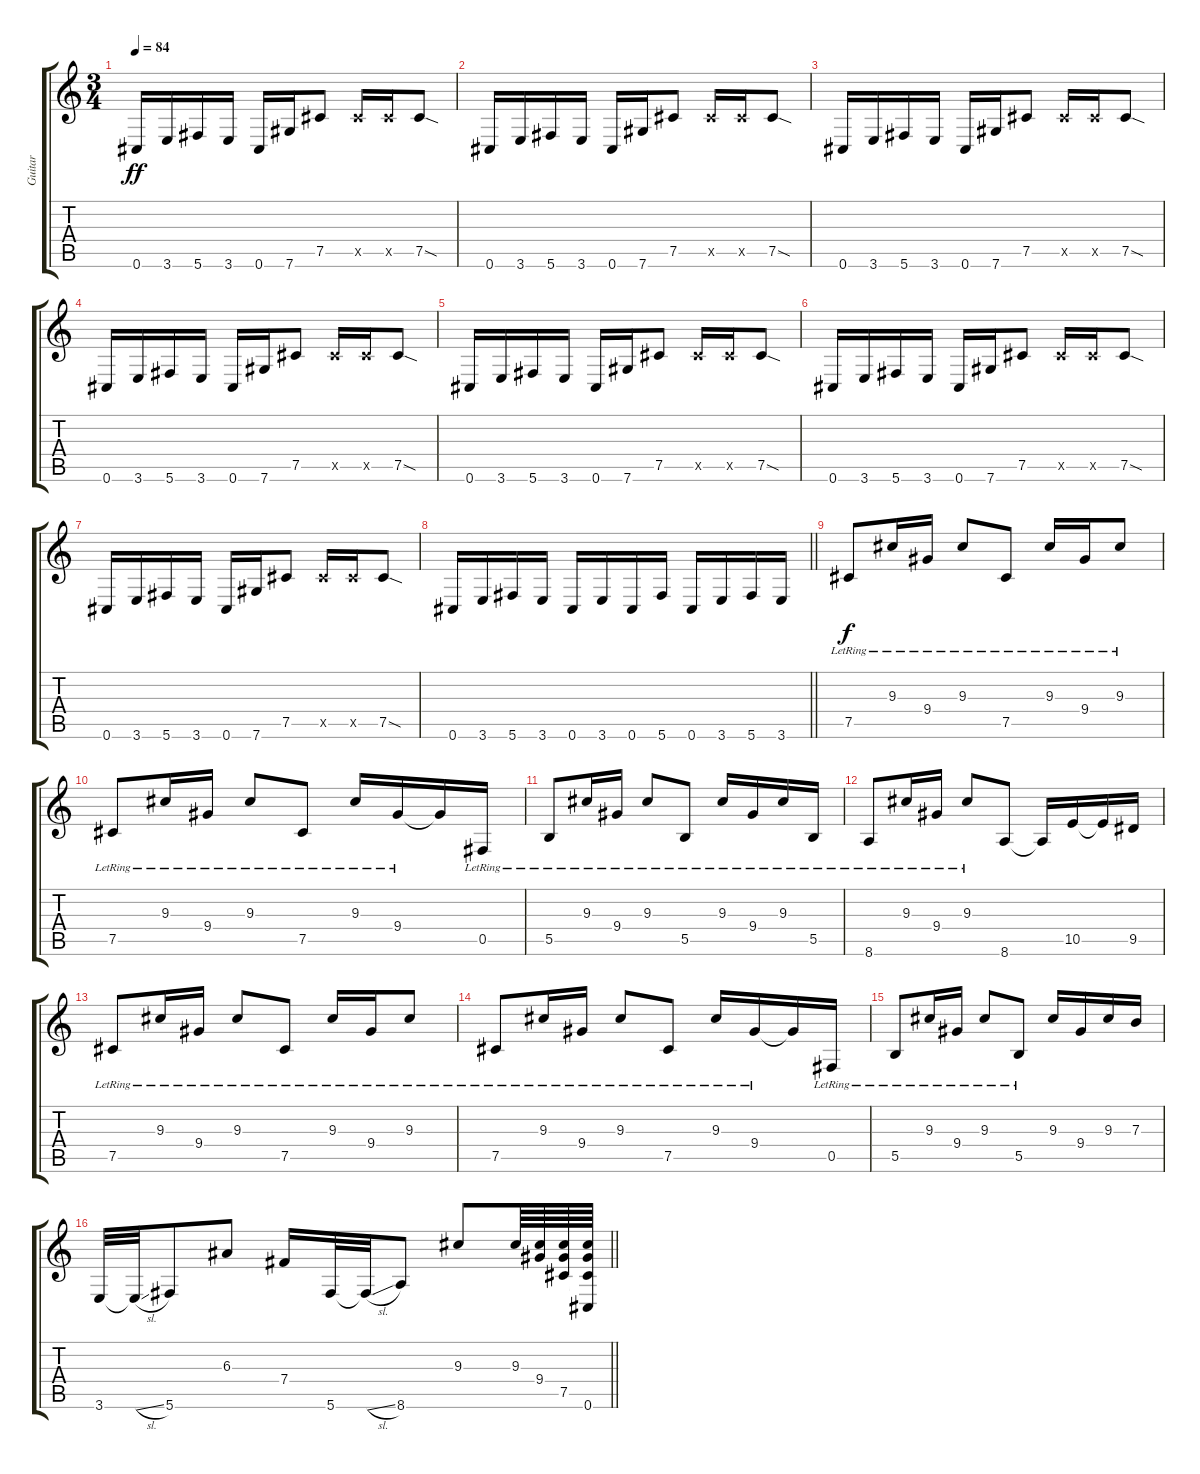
\track ("Guitar" "Guitar") {instrument electricguitarclean}
\staff {score tabs}
\tuning (Db4 Ab3 E3 B2 Gb2 Db2) {hide}
\ts (3 4)
\section ("" "")
\tempo 84
\clef g2
\ks c
0.6.16{dy ff instrument distortionguitar} 3.6.16 5.6.16 3.6.16 0.6.16 7.6.16 7.5.8 7.5{x}.16 7.5{x}.16 7.5{sod}.8 |
0.6.16 3.6.16 5.6.16 3.6.16 0.6.16 7.6.16 7.5.8 7.5{x}.16 7.5{x}.16 7.5{sod}.8 |
0.6.16 3.6.16 5.6.16 3.6.16 0.6.16 7.6.16 7.5.8 7.5{x}.16 7.5{x}.16 7.5{sod}.8 |
0.6.16 3.6.16 5.6.16 3.6.16 0.6.16 7.6.16 7.5.8 7.5{x}.16 7.5{x}.16 7.5{sod}.8 |
0.6.16 3.6.16 5.6.16 3.6.16 0.6.16 7.6.16 7.5.8 7.5{x}.16 7.5{x}.16 7.5{sod}.8 |
0.6.16 3.6.16 5.6.16 3.6.16 0.6.16 7.6.16 7.5.8 7.5{x}.16 7.5{x}.16 7.5{sod}.8 |
0.6.16 3.6.16 5.6.16 3.6.16 0.6.16 7.6.16 7.5.8 7.5{x}.16 7.5{x}.16 7.5{sod}.8 |
\barLineRight lightlight
0.6.16 3.6.16 5.6.16 3.6.16 0.6.16 3.6.16 0.6.16 5.6.16 0.6.16 3.6.16 5.6.16 3.6.16 |
\section ("" "")
7.5{lr}.8{dy f instrument electricguitarclean} 9.3{lr}.16 9.4{lr}.16 9.3{lr}.8 7.5{lr}.8 9.3{lr}.16 9.4{lr}.16 9.3{lr}.8 |
7.5{lr}.8 9.3{lr}.16 9.4{lr}.16 9.3{lr}.8 7.5{lr}.8 9.3{lr}.16 9.4{lr}.16 9.4{t}.16 0.5{lr}.16 |
5.5{lr}.8 9.3{lr}.16 9.4{lr}.16 9.3{lr}.8 5.5{lr}.8 9.3{lr}.16 9.4{lr}.16 9.3{lr}.16 5.5{lr}.16 |
8.6{lr}.8 9.3{lr}.16 9.4{lr}.16 9.3{lr}.8 8.6.8 8.6{t}.16 10.5.16 10.5{t}.16 9.5.16 |
7.5{lr}.8 9.3{lr}.16 9.4{lr}.16 9.3{lr}.8 7.5{lr}.8 9.3{lr}.16 9.4{lr}.16 9.3{lr}.8 |
7.5{lr}.8 9.3{lr}.16 9.4{lr}.16 9.3{lr}.8 7.5{lr}.8 9.3{lr}.16 9.4{lr}.16 9.4{t}.16 0.5{lr}.16 |
5.5{lr}.8 9.3{lr}.16 9.4{lr}.16 9.3{lr}.8 5.5{lr}.8 9.3.16 9.4.16 9.3.16 7.3.16 |
\barLineRight lightlight
3.6.32 3.6{sl t}.32 5.6.8 6.3.8 7.4.16 5.6.32 5.6{sl t}.32 8.6.8 9.3.8 9.3.64 (9.3{t} 9.4).64 (9.3{t} 9.4{t} 7.5).64 (9.3{t} 9.4{t} 7.5{t} 0.6).64
